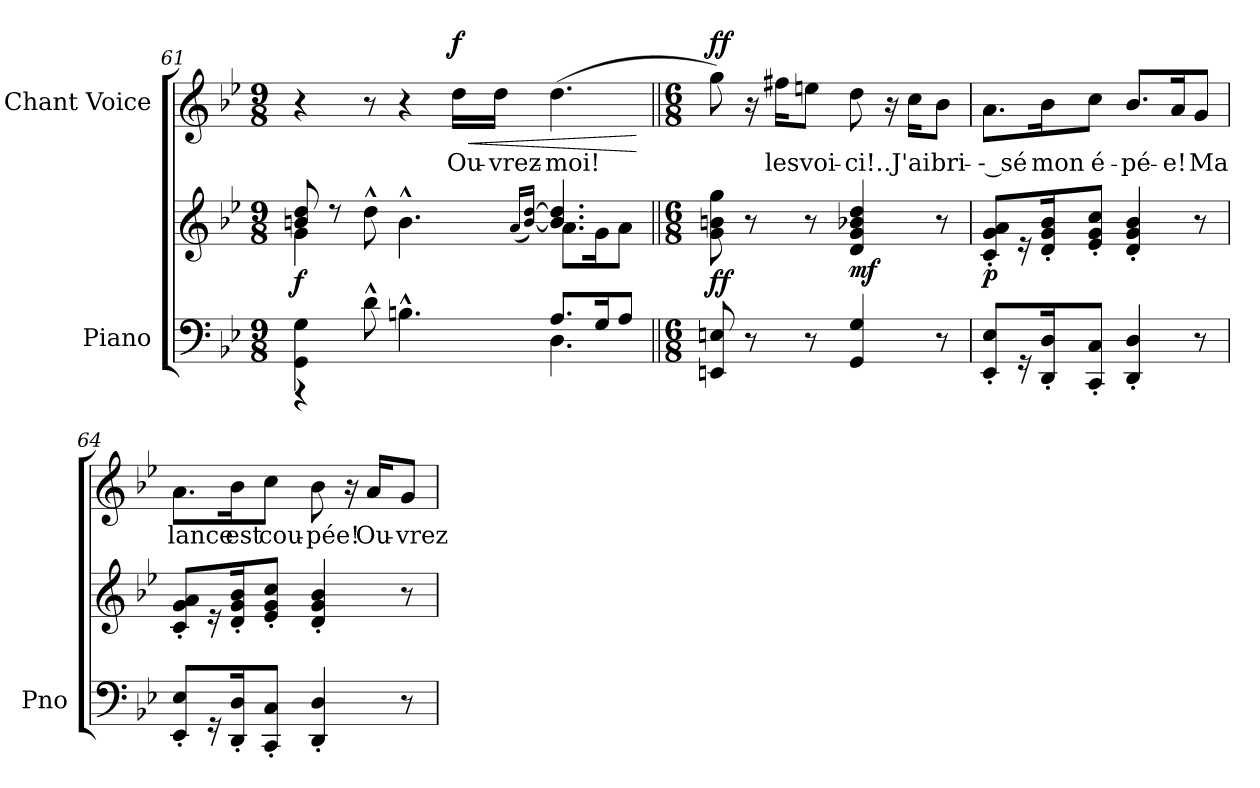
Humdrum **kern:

**kern	**kern	**dynam	**kern	**text	**dynam
*part2	*part2	*part2	*part1	*part1	*part1
*staff3	*staff2	*staff2/3	*staff1	*staff1	*staff1
*I"Piano	*	*	*I"Chant Voice	*	*
*I'Pno	*	*	*	*	*
*clefF4	*clefG2	*	*clefG2	*	*
*k[b-e-]	*k[b-e-]	*	*k[b-e-]	*	*
*M9/8	*M9/8	*	*M9/8	*	*
=61	=61	=61	=61	=61	=61
*^	*^	*	*	*	*
!	!	!	!	!LO:DY:b	!	!	!
4GG\ 4G\	4r	8bn/ 8dd/	4g\	f	4r	.	.
.	.	8r	.	.	.	.	.
8d^^\	2ryy	8dd^^\	2ryy	.	8r	.	.
4.Bn^^\	.	4.b^^\	.	.	4r	.	.
!	!	!	!	!	!	!	!LO:HP:b
!	!	!	!	!	!	!	!LO:DY:n=1:a
.	.	.	.	.	16dd\LL	Ou-	< f
.	.	.	.	.	16dd\JJ	-vrez-	.
.	.	(16qa/LL	.	.	.	.	.
.	.	[<16qb/ [16qdd/JJ)	.	.	.	.	.
8.A/L	4.D\	4.b/] 4.dd/]	8.a\L	.	(4.dd\	-moi!	.
16G/K	.	.	16g\K	.	.	.	.
8A/J	.	.	8a\J	.	.	.	.
*v	*v	*	*	*	*	*	*
*	*v	*v	*	*	*	*
.	.	.	.	.	[
=62||	=62||	=62||	=62||	=62||	=62||
*M6/8	*M6/8	*	*M6/8	*	*
!	!	!LO:DY:b	!	!	!LO:DY:a
8EEn/ 8En/	8g\ 8bn\ 8gg\	ff	8gg\)	.	ff
8r	8r	.	16r	.	.
.	.	.	16ff#X\KL	les	.
8r	8r	.	8een\J	voi-	.
!	!	!LO:DY:b	!	!	!
4GG/ 4G/	4d/ 4g/ 4b-X/ 4dd/	mf	8dd\	-ci!..	.
.	.	.	16r	.	.
.	.	.	16cc\KL	J'ai	.
8r	8r	.	8b-\J	bri-	.
=63	=63	=63	=63	=63	=63
!	!	!LO:DY:b	!	!	!
8EE-/' 8E-/'L	8c/' 8g/' 8a/'L	p	8.a\L	-- sé	.
16r	16r	.	.	.	.
16DD/' 16D/'J	16d/' 16g/' 16b-/'J	.	16b-\K	mon	.
8CC/' 8C/'J	8e-/' 8g/' 8cc/'J	.	8cc\J	é-	.
4DD/' 4D/'	4d/' 4g/' 4b-/'	.	8.b-/L	-pé-	.
.	.	.	16a/K	-e!	.
8r	8r	.	8g/J	Ma	.
=64	=64	=64	=64	=64	=64
8EE-/' 8E-/'L	8c/' 8g/' 8a/'L	.	8.a\L	lance	.
16r	16r	.	.	.	.
16DD/' 16D/'J	16d/' 16g/' 16b-/'J	.	16b-\K	est	.
8CC/' 8C/'J	8e-/' 8g/' 8cc/'J	.	8cc\J	cou-	.
4DD/' 4D/'	4d/' 4g/' 4b-/'	.	8b-\	-pée!	.
.	.	.	16r	.	.
.	.	.	16a/KL	Ou-	.
8r	8r	.	8g/J	-vrez-	.
=	=	=	=	=	=
*-	*-	*-	*-	*-	*-
